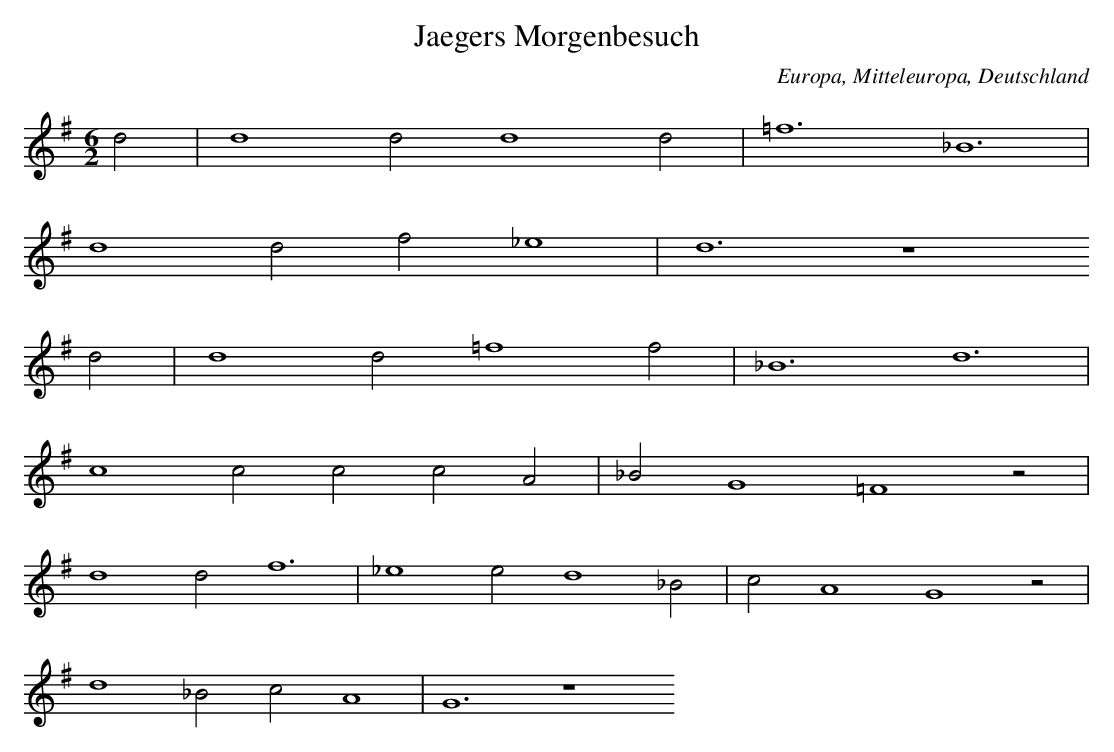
X:1
T: Jaegers Morgenbesuch
O: Europa, Mitteleuropa, Deutschland
M: 6/2
L: 1/2
K: G
d | d2dd2d | =f3_B3 |
d2df_e2 | d3z2
d | d2d=f2f | _B3d3 |
c2cccA | _BG2=F2z |
d2df3 | _e2ed2_B | cA2G2z |
d2_BcA2 | G3z2
